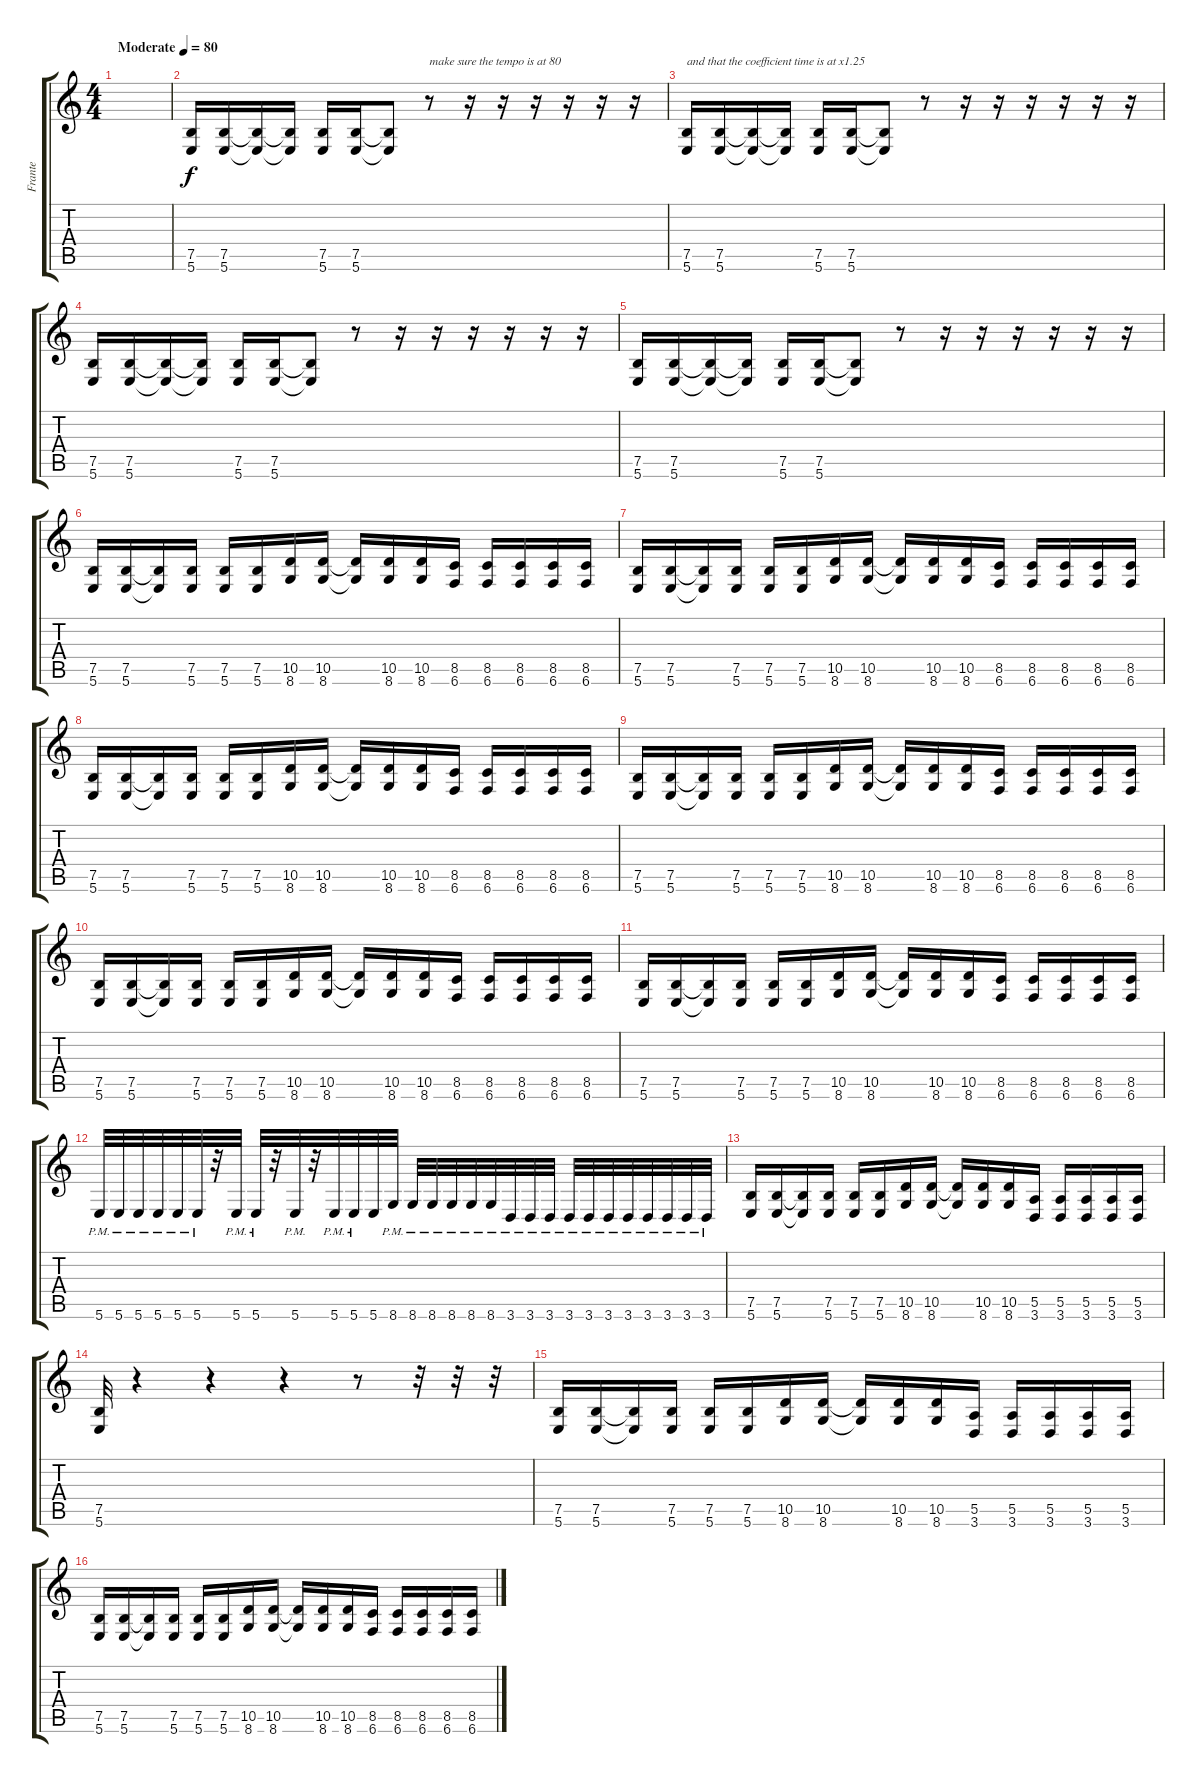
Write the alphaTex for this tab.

\track ("Frante" "Frante") {instrument distortionguitar}
\staff {score tabs}
\tuning (B3 Gb3 D3 A2 E2 B1) {hide}
\ts (4 4)
\tempo (80 "Moderate")
\clef g2
\ks c
|
(7.5 5.6).16 (7.5 5.6).16 (7.5{t} 5.6{t}).16 (7.5{t} 5.6{t}).16 (7.5 5.6).16 (7.5 5.6).16 (7.5{t} 5.6{t}).8 r.8{txt "make sure the tempo is at 80"} r.16 r.16 r.16 r.16 r.16 r.16 |
(7.5 5.6).16{txt "and that the coefficient time is at x1.25"} (7.5 5.6).16 (7.5{t} 5.6{t}).16 (7.5{t} 5.6{t}).16 (7.5 5.6).16 (7.5 5.6).16 (7.5{t} 5.6{t}).8 r.8 r.16 r.16 r.16 r.16 r.16 r.16 |
(7.5 5.6).16 (7.5 5.6).16 (7.5{t} 5.6{t}).16 (7.5{t} 5.6{t}).16 (7.5 5.6).16 (7.5 5.6).16 (7.5{t} 5.6{t}).8 r.8 r.16 r.16 r.16 r.16 r.16 r.16 |
(7.5 5.6).16 (7.5 5.6).16 (7.5{t} 5.6{t}).16 (7.5{t} 5.6{t}).16 (7.5 5.6).16 (7.5 5.6).16 (7.5{t} 5.6{t}).8 r.8 r.16 r.16 r.16 r.16 r.16 r.16 |
(7.5 5.6).16 (7.5 5.6).16 (7.5{t} 5.6{t}).16 (7.5 5.6).16 (7.5 5.6).16 (7.5 5.6).16 (10.5 8.6).16 (10.5 8.6).16 (10.5{t} 8.6{t}).16 (10.5 8.6).16 (10.5 8.6).16 (8.5 6.6).16 (8.5 6.6).16 (8.5 6.6).16 (8.5 6.6).16 (8.5 6.6).16 |
(7.5 5.6).16 (7.5 5.6).16 (7.5{t} 5.6{t}).16 (7.5 5.6).16 (7.5 5.6).16 (7.5 5.6).16 (10.5 8.6).16 (10.5 8.6).16 (10.5{t} 8.6{t}).16 (10.5 8.6).16 (10.5 8.6).16 (8.5 6.6).16 (8.5 6.6).16 (8.5 6.6).16 (8.5 6.6).16 (8.5 6.6).16 |
(7.5 5.6).16 (7.5 5.6).16 (7.5{t} 5.6{t}).16 (7.5 5.6).16 (7.5 5.6).16 (7.5 5.6).16 (10.5 8.6).16 (10.5 8.6).16 (10.5{t} 8.6{t}).16 (10.5 8.6).16 (10.5 8.6).16 (8.5 6.6).16 (8.5 6.6).16 (8.5 6.6).16 (8.5 6.6).16 (8.5 6.6).16 |
(7.5 5.6).16 (7.5 5.6).16 (7.5{t} 5.6{t}).16 (7.5 5.6).16 (7.5 5.6).16 (7.5 5.6).16 (10.5 8.6).16 (10.5 8.6).16 (10.5{t} 8.6{t}).16 (10.5 8.6).16 (10.5 8.6).16 (8.5 6.6).16 (8.5 6.6).16 (8.5 6.6).16 (8.5 6.6).16 (8.5 6.6).16 |
(7.5 5.6).16 (7.5 5.6).16 (7.5{t} 5.6{t}).16 (7.5 5.6).16 (7.5 5.6).16 (7.5 5.6).16 (10.5 8.6).16 (10.5 8.6).16 (10.5{t} 8.6{t}).16 (10.5 8.6).16 (10.5 8.6).16 (8.5 6.6).16 (8.5 6.6).16 (8.5 6.6).16 (8.5 6.6).16 (8.5 6.6).16 |
(7.5 5.6).16 (7.5 5.6).16 (7.5{t} 5.6{t}).16 (7.5 5.6).16 (7.5 5.6).16 (7.5 5.6).16 (10.5 8.6).16 (10.5 8.6).16 (10.5{t} 8.6{t}).16 (10.5 8.6).16 (10.5 8.6).16 (8.5 6.6).16 (8.5 6.6).16 (8.5 6.6).16 (8.5 6.6).16 (8.5 6.6).16 |
5.6{pm}.32 5.6{pm}.32 5.6{pm}.32 5.6{pm}.32 5.6{pm}.32 5.6{pm}.32 r.32 5.6{pm}.32 5.6{pm}.32 r.32 5.6{pm}.32 r.32 5.6{pm}.32 5.6{pm}.32 5.6.32 8.6{pm}.32 8.6{pm}.32 8.6{pm}.32 8.6{pm}.32 8.6{pm}.32 8.6{pm}.32 3.6{pm}.32 3.6{pm}.32 3.6{pm}.32 3.6{pm}.32 3.6{pm}.32 3.6{pm}.32 3.6{pm}.32 3.6{pm}.32 3.6{pm}.32 3.6{pm}.32 3.6{pm}.32 |
(7.5 5.6).16 (7.5 5.6).16 (7.5{t} 5.6{t}).16 (7.5 5.6).16 (7.5 5.6).16 (7.5 5.6).16 (10.5 8.6).16 (10.5 8.6).16 (10.5{t} 8.6{t}).16 (10.5 8.6).16 (10.5 8.6).16 (5.5 3.6).16 (5.5 3.6).16 (5.5 3.6).16 (5.5 3.6).16 (5.5 3.6).16 |
(7.5 5.6).32 r.4 r.4 r.4 r.8 r.32 r.32 r.32 |
(7.5 5.6).16 (7.5 5.6).16 (7.5{t} 5.6{t}).16 (7.5 5.6).16 (7.5 5.6).16 (7.5 5.6).16 (10.5 8.6).16 (10.5 8.6).16 (10.5{t} 8.6{t}).16 (10.5 8.6).16 (10.5 8.6).16 (5.5 3.6).16 (5.5 3.6).16 (5.5 3.6).16 (5.5 3.6).16 (5.5 3.6).16 |
(7.5 5.6).16 (7.5 5.6).16 (7.5{t} 5.6{t}).16 (7.5 5.6).16 (7.5 5.6).16 (7.5 5.6).16 (10.5 8.6).16 (10.5 8.6).16 (10.5{t} 8.6{t}).16 (10.5 8.6).16 (10.5 8.6).16 (8.5 6.6).16 (8.5 6.6).16 (8.5 6.6).16 (8.5 6.6).16 (8.5 6.6).16
